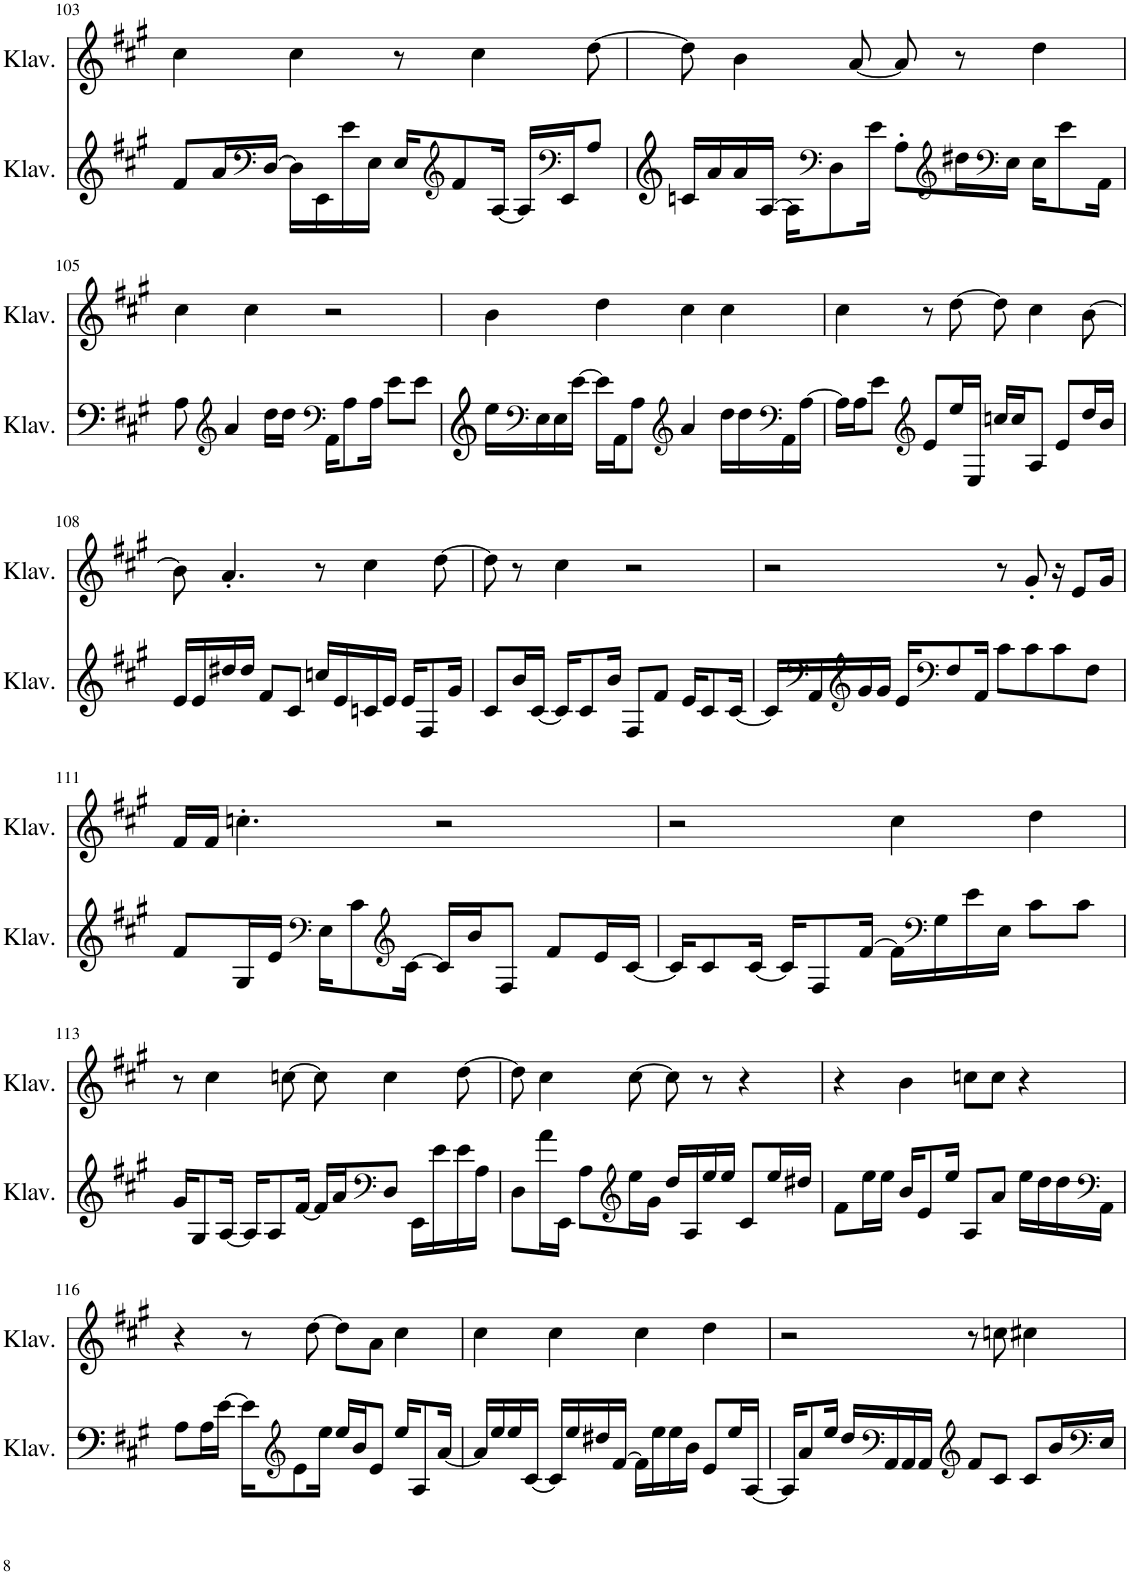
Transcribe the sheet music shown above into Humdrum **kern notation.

**kern	**kern
*part2	*part1
*staff2	*staff1
*I"Klavier	*I"Klavier
*I'Klav.	*I'Klav.
!!LO:PB:g=z
*clefF4	*clefG2
*k[f#c#g#]	*k[f#c#g#]
*M4/4	*M4/4
=103	=103
8f#/L	4cc#\
16a/L	.
*clefF4	*
[16D/JJ	.
16D\LL]	4cc#\
16EE\	.
16e\	.
16E\JJ	.
16E/KL	8r
*clefG2	*
8f#/	.
.	4cc#\
[16A/Jk	.
16A/LL]	.
*clefF4	*
16EE/J	.
8A/J	[8dd\
=104	=104
16cn/LL	8dd\]
16a/	.
16a/	4b\
[16A/JJ	.
16A\KL]	.
*clefF4	*
8D\	.
.	[8a/
16e\Jk	.
8A'\L	8a/]
*clefG2	*
16dd#X\L	8r
*clefF4	*
16E\JJ	.
16E\KL	4dd\
8e\	.
16AA\Jk	.
!!LO:LB:g=z
=105	=105
8A\	4cc#\
*clefG2	*
4a/	.
.	4cc#\
16dd\LL	.
16dd\JJ	.
*clefF4	*
16AA\KL	2r
8A\	.
16A\Jk	.
8e\L	.
8e\J	.
=106	=106
16ee\LL	4b\
*clefF4	*
16E\	.
16E\	.
[16e\JJ	.
16e\LL]	4dd\
16AA\J	.
8A\J	.
*clefG2	*
4a/	4cc#\
16dd\LL	4cc#\
16dd\	.
*clefF4	*
16AA\	.
[16A\JJ	.
=107	=107
16A\LL]	4cc#\
16A\J	.
8e\J	.
*clefG2	*
8e/L	8r
16ee/L	[8dd\
16E/JJ	.
16ccn/LL	8dd\]
16cc/J	.
8A/J	4cc#\
8e/L	.
16dd/L	[8b\
16b/JJ	.
!!LO:LB:g=z
=108	=108
16e/LL	8b\]
16e/	.
16dd#X/	4.a'/
16dd#/JJ	.
8f#/L	.
8c#/J	.
16ccn/LL	8r
16e/	.
16cn/	4cc#\
16e/JJ	.
16e/KL	.
8F#/	.
.	[8dd\
16g#/Jk	.
=109	=109
8c#/L	8dd\]
16b/L	8r
[16c#/JJ	.
16c#/KL]	4cc#\
8c#/	.
16b/Jk	.
8F#/L	2r
8f#/J	.
16e/KL	.
8c#/	.
[16c#/Jk	.
=110	=110
16c#/LL]	2r
*clefF4	*
16AA/	.
*clefG2	*
16g#/	.
16g#/JJ	.
16e/KL	.
*clefF4	*
8F#/	.
16AA/Jk	.
8c#\L	8r
8c#\	8g#'/
8c#\	16r
.	8e/L
8F#\J	.
.	16g#/Jk
!!LO:LB:g=z
=111	=111
8f#/L	16f#/LL
.	16f#/JJ
16G#/L	4.ccn'\
16e/JJ	.
*clefF4	*
16E\KL	.
8c#\	.
*clefG2	*
[16c#\Jk	.
16c#/LL]	2r
16b/J	.
8F#/J	.
8f#/L	.
16e/L	.
[16c#/JJ	.
=112	=112
16c#/KL]	2r
8c#/	.
[16c#/Jk	.
16c#/KL]	.
8F#/	.
[16f#/Jk	.
16f#\LL]	4cc#\
*clefF4	*
16G#\	.
16e\	.
16E\JJ	.
8c#\L	4dd\
8c#\J	.
!!LO:LB:g=z
=113	=113
16g#/KL	8r
8G#/	.
.	4cc#\
[16A/Jk	.
16A/KL]	.
8A/	.
.	[8ccn\
[16f#/Jk	.
16f#/LL]	8cc\]
16a/J	.
*clefF4	*
8D/J	4cc\
16EE\LL	.
16e\	.
16e\	[8dd\
16A\JJ	.
=114	=114
8D\L	8dd\]
16a\L	4cc#\
16EE\JJ	.
8A\L	.
*clefG2	*
16ee\L	[8cc#\
16g#\JJ	.
16dd/LL	8cc#\]
16A/	.
16ee/	8r
16ee/JJ	.
8c#/L	4r
16ee/L	.
16dd#X/JJ	.
=115	=115
8f#\L	4r
16ee\L	.
16ee\JJ	.
16b/KL	4b\
8e/	.
16ee/Jk	.
8A/L	8ccn\L
8a/J	8cc\J
16ee\LL	4r
16dd\	.
16dd\	.
*clefF4	*
16AA\JJ	.
!!LO:LB:g=z
=116	=116
8A\L	4r
16A\L	.
[16e\JJ	.
16e\KL]	8r
*clefG2	*
8e\	.
.	[8dd\
16ee\Jk	.
16ee/LL	8dd\L]
16b/J	.
8e/J	8a\J
16ee/KL	4cc#\
8A/	.
[16a/Jk	.
=117	=117
16a/LL]	4cc#\
16ee/	.
16ee/	.
[16c#/JJ	.
16c#/LL]	4cc#\
16ee/	.
16dd#X/	.
[16f#/JJ	.
16f#\LL]	4cc#\
16ee\	.
16ee\	.
16b\JJ	.
8e/L	4dd\
16ee/L	.
[16A/JJ	.
=118	=118
16A/KL]	2r
8a/	.
16ee/Jk	.
16dd/LL	.
*clefF4	*
16AA/	.
16AA/	.
16AA/JJ	.
*clefG2	*
8f#/L	8r
8c#/J	8ccn\
8c#/L	4cc#X\
16b/L	.
*clefF4	*
16E/JJ	.
=	=
*-	*-
